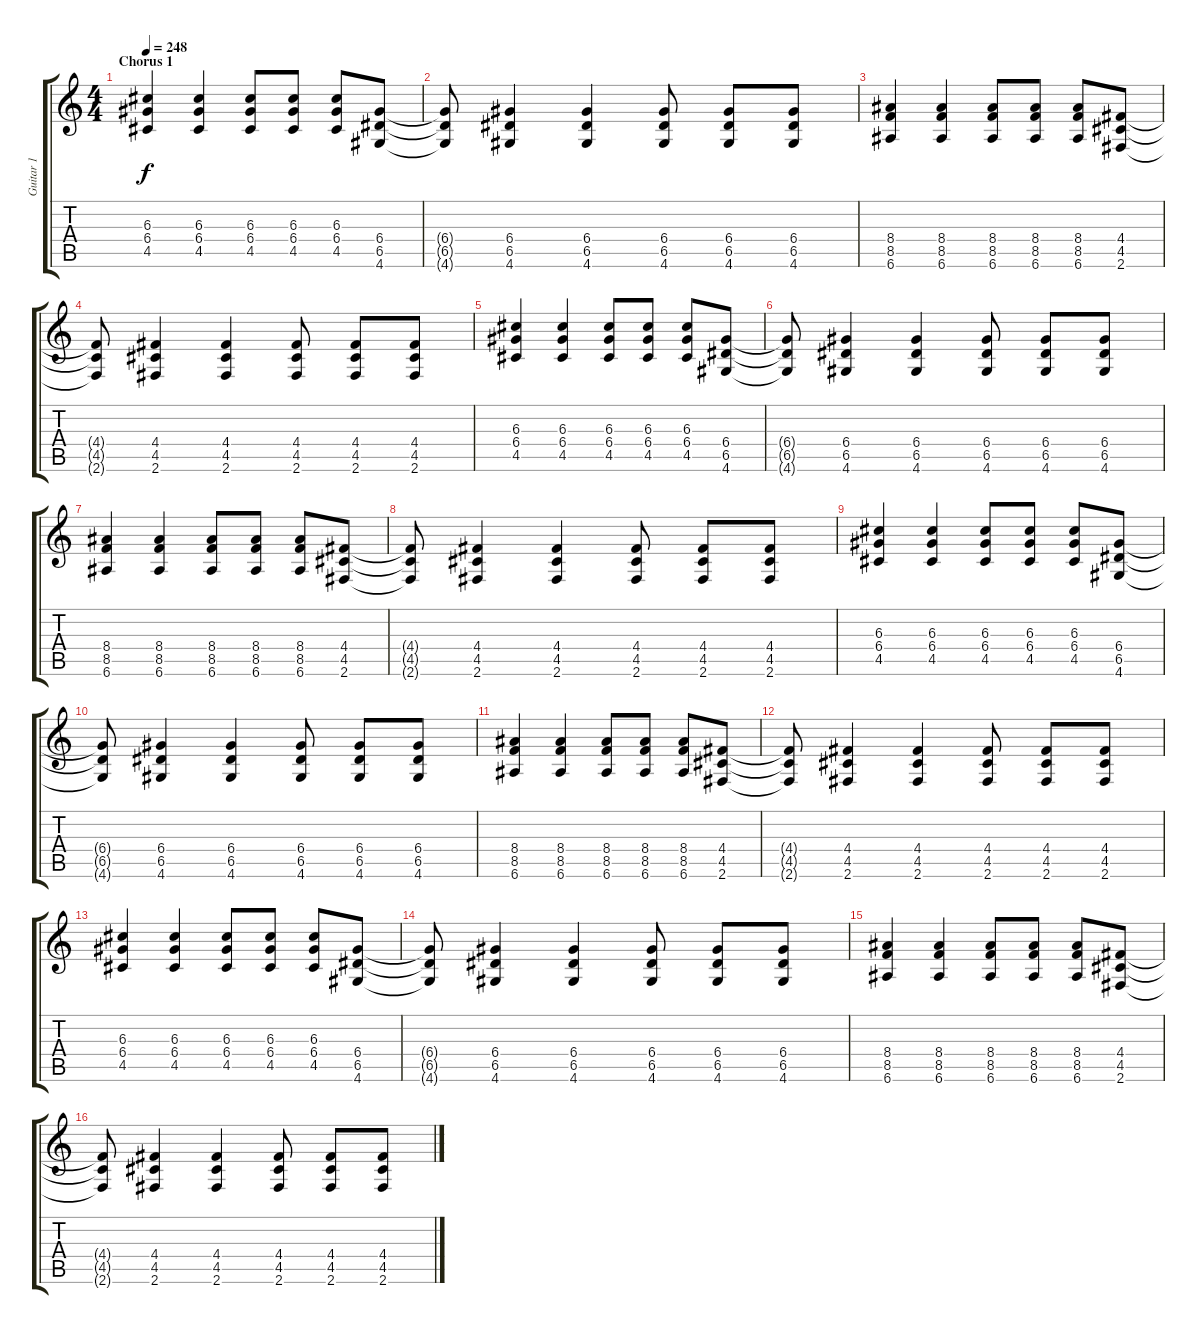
\track ("Guitar 1" "Guitar 1") {instrument distortionguitar}
\staff {score tabs}
\tuning (E4 B3 G3 D3 A2 E2) {hide}
\ts (4 4)
\section ("" "Chorus 1")
\tempo 248
\clef g2
\ks c
(6.3 6.4 4.5).4{dy f} (6.3 6.4 4.5).4 (6.3 6.4 4.5).8 (6.3 6.4 4.5).8 (6.3 6.4 4.5).8 (6.4 6.5 4.6).8 |
(6.4{t} 6.5{t} 4.6{t}).8 (6.4 6.5 4.6).4 (6.4 6.5 4.6).4 (6.4 6.5 4.6).8 (6.4 6.5 4.6).8 (6.4 6.5 4.6).8 |
(8.4 8.5 6.6).4 (8.4 8.5 6.6).4 (8.4 8.5 6.6).8 (8.4 8.5 6.6).8 (8.4 8.5 6.6).8 (4.4 4.5 2.6).8 |
(4.4{t} 4.5{t} 2.6{t}).8 (4.4 4.5 2.6).4 (4.4 4.5 2.6).4 (4.4 4.5 2.6).8 (4.4 4.5 2.6).8 (4.4 4.5 2.6).8 |
(6.3 6.4 4.5).4 (6.3 6.4 4.5).4 (6.3 6.4 4.5).8 (6.3 6.4 4.5).8 (6.3 6.4 4.5).8 (6.4 6.5 4.6).8 |
(6.4{t} 6.5{t} 4.6{t}).8 (6.4 6.5 4.6).4 (6.4 6.5 4.6).4 (6.4 6.5 4.6).8 (6.4 6.5 4.6).8 (6.4 6.5 4.6).8 |
(8.4 8.5 6.6).4 (8.4 8.5 6.6).4 (8.4 8.5 6.6).8 (8.4 8.5 6.6).8 (8.4 8.5 6.6).8 (4.4 4.5 2.6).8 |
(4.4{t} 4.5{t} 2.6{t}).8 (4.4 4.5 2.6).4 (4.4 4.5 2.6).4 (4.4 4.5 2.6).8 (4.4 4.5 2.6).8 (4.4 4.5 2.6).8 |
(6.3 6.4 4.5).4 (6.3 6.4 4.5).4 (6.3 6.4 4.5).8 (6.3 6.4 4.5).8 (6.3 6.4 4.5).8 (6.4 6.5 4.6).8 |
(6.4{t} 6.5{t} 4.6{t}).8 (6.4 6.5 4.6).4 (6.4 6.5 4.6).4 (6.4 6.5 4.6).8 (6.4 6.5 4.6).8 (6.4 6.5 4.6).8 |
(8.4 8.5 6.6).4 (8.4 8.5 6.6).4 (8.4 8.5 6.6).8 (8.4 8.5 6.6).8 (8.4 8.5 6.6).8 (4.4 4.5 2.6).8 |
(4.4{t} 4.5{t} 2.6{t}).8 (4.4 4.5 2.6).4 (4.4 4.5 2.6).4 (4.4 4.5 2.6).8 (4.4 4.5 2.6).8 (4.4 4.5 2.6).8 |
(6.3 6.4 4.5).4 (6.3 6.4 4.5).4 (6.3 6.4 4.5).8 (6.3 6.4 4.5).8 (6.3 6.4 4.5).8 (6.4 6.5 4.6).8 |
(6.4{t} 6.5{t} 4.6{t}).8 (6.4 6.5 4.6).4 (6.4 6.5 4.6).4 (6.4 6.5 4.6).8 (6.4 6.5 4.6).8 (6.4 6.5 4.6).8 |
(8.4 8.5 6.6).4 (8.4 8.5 6.6).4 (8.4 8.5 6.6).8 (8.4 8.5 6.6).8 (8.4 8.5 6.6).8 (4.4 4.5 2.6).8 |
(4.4{t} 4.5{t} 2.6{t}).8 (4.4 4.5 2.6).4 (4.4 4.5 2.6).4 (4.4 4.5 2.6).8 (4.4 4.5 2.6).8 (4.4 4.5 2.6).8
